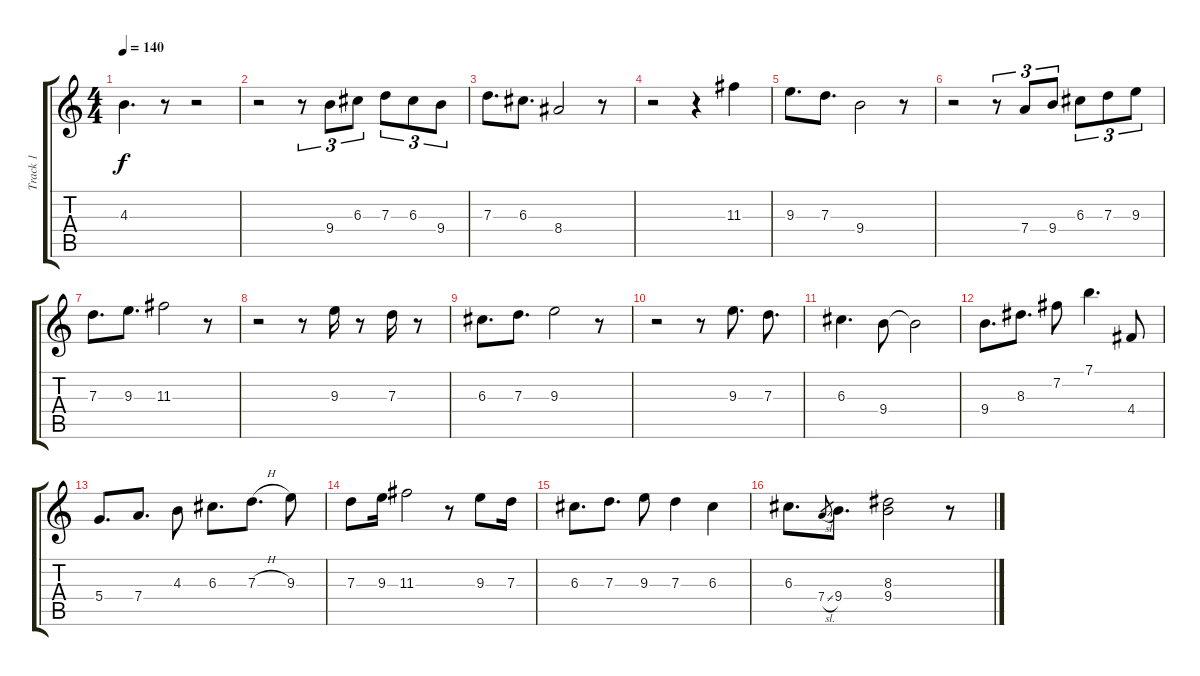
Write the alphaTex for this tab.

\track ("Track 1" "Track 1") {instrument electricguitarjazz}
\staff {score tabs}
\tuning (E4 B3 G3 D3 A2 E2) {hide}
\ts (4 4)
\tempo 140
\clef g2
\ks c
4.3{t}.4{d dy f} r.8 r.2 |
r.2 r.8{tu (3 2)} 9.4.8{tu (3 2)} 6.3.8{tu (3 2)} 7.3.8{tu (3 2)} 6.3.8{tu (3 2)} 9.4.8{tu (3 2)} |
7.3.8{d} 6.3.8{d} 8.4.2 r.8 |
r.2 r.4 11.3.4 |
9.3.8{d} 7.3.8{d} 9.4.2 r.8 |
r.2 r.8{tu (3 2)} 7.4.8{tu (3 2)} 9.4.8{tu (3 2)} 6.3.8{tu (3 2)} 7.3.8{tu (3 2)} 9.3.8{tu (3 2)} |
7.3.8{d} 9.3.8{d} 11.3.2 r.8 |
r.2 r.8 9.3.16 r.8 7.3.16 r.8 |
6.3.8{d} 7.3.8{d} 9.3.2 r.8 |
r.2 r.8 9.3.8{d} 7.3.8{d} |
6.3.4{d} 9.4.8 9.4{t}.2 |
9.4.8{d} 8.3.8{d} 7.2.8 7.1.4{d} 4.4.8 |
5.4.8{d} 7.4.8{d} 4.3.8 6.3.8{d} 7.3{h}.8{d} 9.3.8 |
7.3.8 9.3.16 11.3.2 r.8 9.3.8 7.3.16 |
6.3.8{d} 7.3.8{d} 9.3.8 7.3.4 6.3.4 |
6.3.8{d} 7.4{sl}.8{gr} 9.4.8{d} (8.3 9.4).2 r.8
